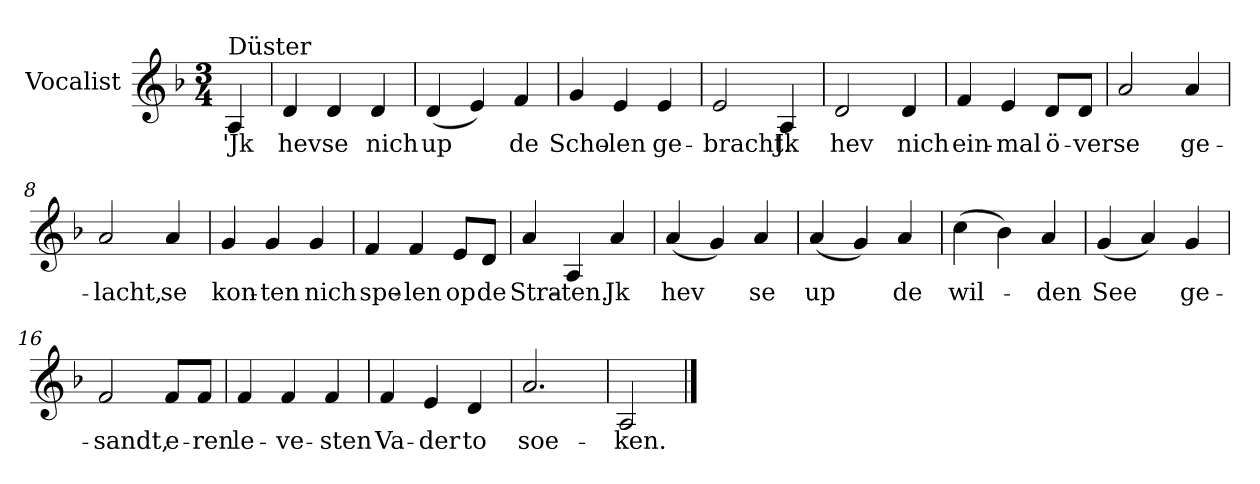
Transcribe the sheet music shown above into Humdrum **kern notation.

**kern	**text
*part1	*part1
*staff1	*staff1
*I"Vocalist	*
*k[b-]	*
*d:	*
*M3/4	*
=	=
!LO:TX:a:t=Düster	!
4A	'Jk
=1	=1
4d	hev
4d	se
4d	nich
=2	=2
(4d	up
4e)	.
4f	de
=3	=3
4g	Scho-
4e	-len
4e	ge-
=4	=4
2e	-bracht.
4A	Jk
=5	=5
2d	hev
4d	nich
=6	=6
4f	ein-
4e	-mal
8dL	ö-
8dJ	-ver
=7	=7
2a	se
4a	ge-
=8	=8
2a	-lacht,
4a	se
=9	=9
4g	kon-
4g	-ten
4g	nich
=10	=10
4f	spe-
4f	-len
8eL	op
8dJ	de
=11	=11
4a	Stra-
4A	-ten.
4a	Jk
=12	=12
(4a	hev
4g)	.
4a	se
=13	=13
(4a	up
4g)	.
4a	de
=14	=14
(4cc	wil-
4b-)	.
4a	-den
=15	=15
(4g	See
4a)	.
4g	ge-
=16	=16
2f	-sandt,
8fL	e-
8fJ	-ren
=17	=17
4f	le-
4f	-ve-
4f	-sten
=18	=18
4f	Va-
4e	-der
4d	to
=19	=19
2.a	soe-
=20	=20
2A	-ken.
==	==
*-	*-
